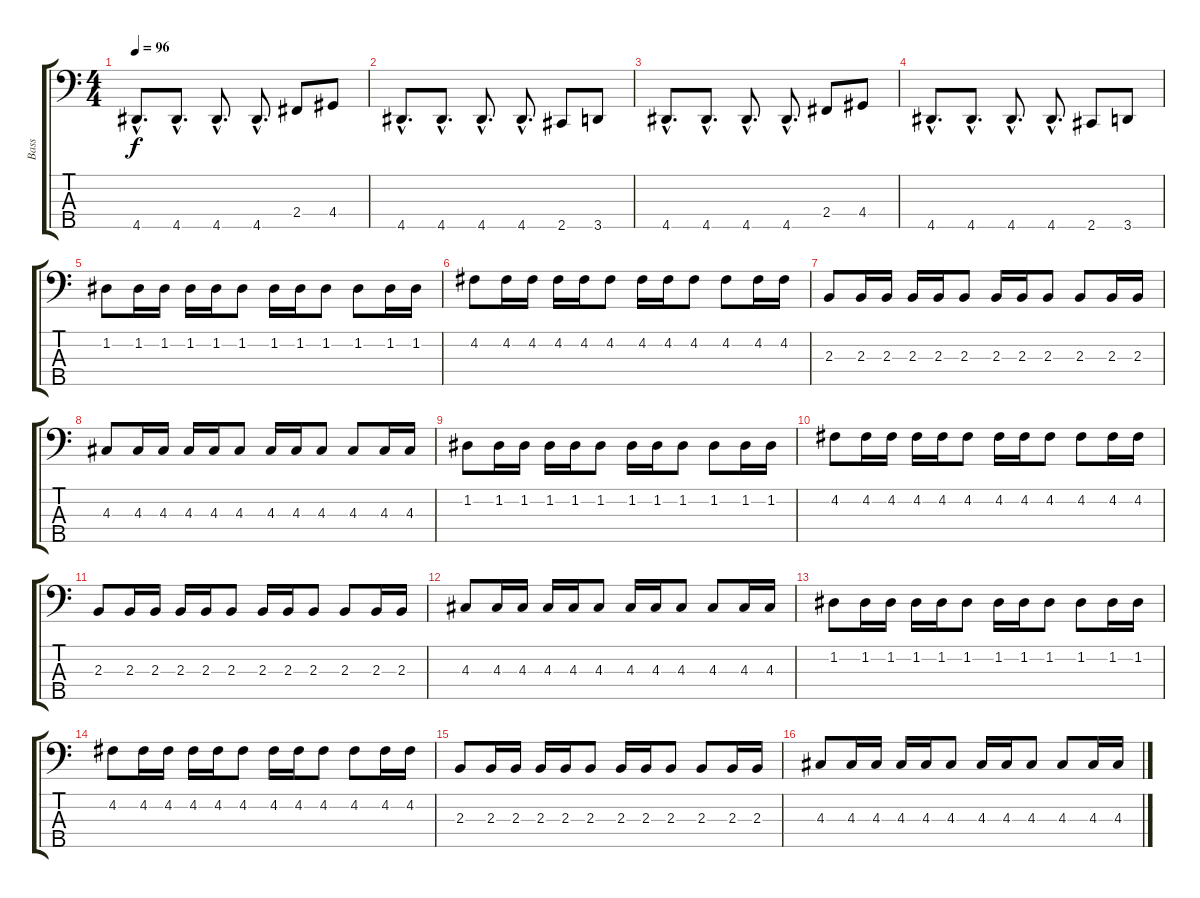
\track ("Bass" "Bass") {instrument electricbassfinger}
\staff {score tabs}
\tuning (G2 D2 A1 E1 B0) {hide}
\ts (4 4)
\tempo 96
\clef f4
\ks c
4.5{hac}.8{d dy f} 4.5{hac}.8{d} 4.5{hac}.8{d} 4.5{hac}.8{d} 2.4.8 4.4.8 |
4.5{hac}.8{d} 4.5{hac}.8{d} 4.5{hac}.8{d} 4.5{hac}.8{d} 2.5.8 3.5.8 |
4.5{hac}.8{d} 4.5{hac}.8{d} 4.5{hac}.8{d} 4.5{hac}.8{d} 2.4.8 4.4.8 |
4.5{hac}.8{d} 4.5{hac}.8{d} 4.5{hac}.8{d} 4.5{hac}.8{d} 2.5.8 3.5.8 |
1.2.8 1.2.16 1.2.16 1.2.16 1.2.16 1.2.8 1.2.16 1.2.16 1.2.8 1.2.8 1.2.16 1.2.16 |
4.2.8 4.2.16 4.2.16 4.2.16 4.2.16 4.2.8 4.2.16 4.2.16 4.2.8 4.2.8 4.2.16 4.2.16 |
2.3.8 2.3.16 2.3.16 2.3.16 2.3.16 2.3.8 2.3.16 2.3.16 2.3.8 2.3.8 2.3.16 2.3.16 |
4.3.8 4.3.16 4.3.16 4.3.16 4.3.16 4.3.8 4.3.16 4.3.16 4.3.8 4.3.8 4.3.16 4.3.16 |
1.2.8 1.2.16 1.2.16 1.2.16 1.2.16 1.2.8 1.2.16 1.2.16 1.2.8 1.2.8 1.2.16 1.2.16 |
4.2.8 4.2.16 4.2.16 4.2.16 4.2.16 4.2.8 4.2.16 4.2.16 4.2.8 4.2.8 4.2.16 4.2.16 |
2.3.8 2.3.16 2.3.16 2.3.16 2.3.16 2.3.8 2.3.16 2.3.16 2.3.8 2.3.8 2.3.16 2.3.16 |
4.3.8 4.3.16 4.3.16 4.3.16 4.3.16 4.3.8 4.3.16 4.3.16 4.3.8 4.3.8 4.3.16 4.3.16 |
1.2.8 1.2.16 1.2.16 1.2.16 1.2.16 1.2.8 1.2.16 1.2.16 1.2.8 1.2.8 1.2.16 1.2.16 |
4.2.8 4.2.16 4.2.16 4.2.16 4.2.16 4.2.8 4.2.16 4.2.16 4.2.8 4.2.8 4.2.16 4.2.16 |
2.3.8 2.3.16 2.3.16 2.3.16 2.3.16 2.3.8 2.3.16 2.3.16 2.3.8 2.3.8 2.3.16 2.3.16 |
4.3.8 4.3.16 4.3.16 4.3.16 4.3.16 4.3.8 4.3.16 4.3.16 4.3.8 4.3.8 4.3.16 4.3.16
